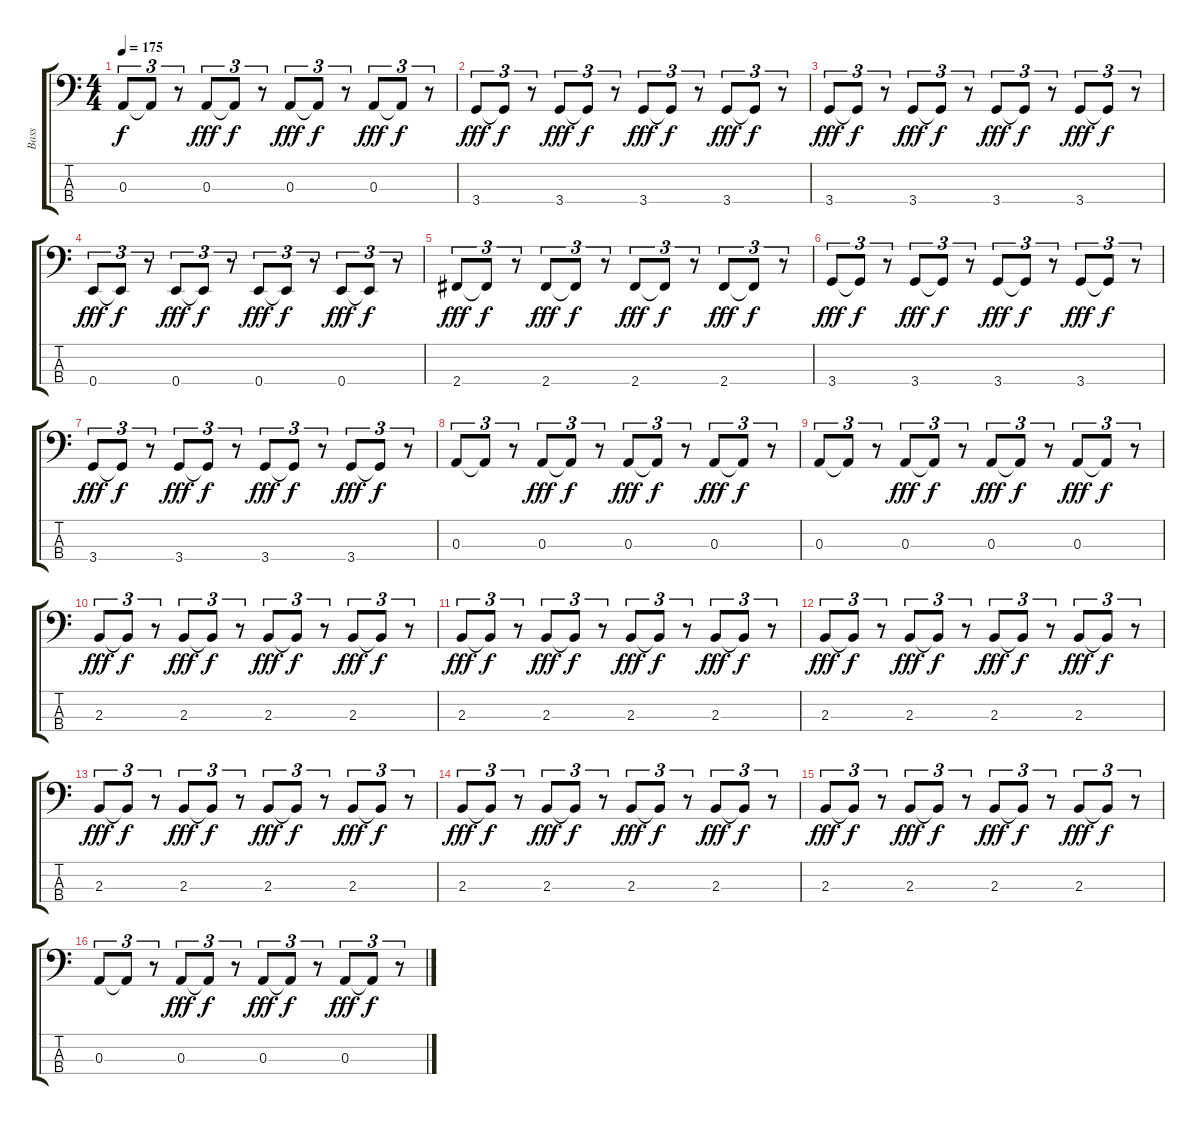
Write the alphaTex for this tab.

\track ("Bass" "Bass") {instrument slapbass2}
\staff {score tabs}
\tuning (G2 D2 A1 E1) {hide}
\ts (4 4)
\tempo 175
\clef f4
\ks c
0.3.8{tu (3 2) dy f} 0.3{t}.8{tu (3 2)} r.8{tu (3 2)} 0.3.8{tu (3 2) dy fff} 0.3{t}.8{tu (3 2) dy f} r.8{tu (3 2)} 0.3.8{tu (3 2) dy fff} 0.3{t}.8{tu (3 2) dy f} r.8{tu (3 2)} 0.3.8{tu (3 2) dy fff} 0.3{t}.8{tu (3 2) dy f} r.8{tu (3 2)} |
3.4.8{tu (3 2) dy fff} 3.4{t}.8{tu (3 2) dy f} r.8{tu (3 2)} 3.4.8{tu (3 2) dy fff} 3.4{t}.8{tu (3 2) dy f} r.8{tu (3 2)} 3.4.8{tu (3 2) dy fff} 3.4{t}.8{tu (3 2) dy f} r.8{tu (3 2)} 3.4.8{tu (3 2) dy fff} 3.4{t}.8{tu (3 2) dy f} r.8{tu (3 2)} |
3.4.8{tu (3 2) dy fff} 3.4{t}.8{tu (3 2) dy f} r.8{tu (3 2)} 3.4.8{tu (3 2) dy fff} 3.4{t}.8{tu (3 2) dy f} r.8{tu (3 2)} 3.4.8{tu (3 2) dy fff} 3.4{t}.8{tu (3 2) dy f} r.8{tu (3 2)} 3.4.8{tu (3 2) dy fff} 3.4{t}.8{tu (3 2) dy f} r.8{tu (3 2)} |
0.4.8{tu (3 2) dy fff} 0.4{t}.8{tu (3 2) dy f} r.8{tu (3 2)} 0.4.8{tu (3 2) dy fff} 0.4{t}.8{tu (3 2) dy f} r.8{tu (3 2)} 0.4.8{tu (3 2) dy fff} 0.4{t}.8{tu (3 2) dy f} r.8{tu (3 2)} 0.4.8{tu (3 2) dy fff} 0.4{t}.8{tu (3 2) dy f} r.8{tu (3 2)} |
2.4.8{tu (3 2) dy fff} 2.4{t}.8{tu (3 2) dy f} r.8{tu (3 2)} 2.4.8{tu (3 2) dy fff} 2.4{t}.8{tu (3 2) dy f} r.8{tu (3 2)} 2.4.8{tu (3 2) dy fff} 2.4{t}.8{tu (3 2) dy f} r.8{tu (3 2)} 2.4.8{tu (3 2) dy fff} 2.4{t}.8{tu (3 2) dy f} r.8{tu (3 2)} |
3.4.8{tu (3 2) dy fff} 3.4{t}.8{tu (3 2) dy f} r.8{tu (3 2)} 3.4.8{tu (3 2) dy fff} 3.4{t}.8{tu (3 2) dy f} r.8{tu (3 2)} 3.4.8{tu (3 2) dy fff} 3.4{t}.8{tu (3 2) dy f} r.8{tu (3 2)} 3.4.8{tu (3 2) dy fff} 3.4{t}.8{tu (3 2) dy f} r.8{tu (3 2)} |
3.4.8{tu (3 2) dy fff} 3.4{t}.8{tu (3 2) dy f} r.8{tu (3 2)} 3.4.8{tu (3 2) dy fff} 3.4{t}.8{tu (3 2) dy f} r.8{tu (3 2)} 3.4.8{tu (3 2) dy fff} 3.4{t}.8{tu (3 2) dy f} r.8{tu (3 2)} 3.4.8{tu (3 2) dy fff} 3.4{t}.8{tu (3 2) dy f} r.8{tu (3 2)} |
0.3.8{tu (3 2)} 0.3{t}.8{tu (3 2)} r.8{tu (3 2)} 0.3.8{tu (3 2) dy fff} 0.3{t}.8{tu (3 2) dy f} r.8{tu (3 2)} 0.3.8{tu (3 2) dy fff} 0.3{t}.8{tu (3 2) dy f} r.8{tu (3 2)} 0.3.8{tu (3 2) dy fff} 0.3{t}.8{tu (3 2) dy f} r.8{tu (3 2)} |
0.3.8{tu (3 2)} 0.3{t}.8{tu (3 2)} r.8{tu (3 2)} 0.3.8{tu (3 2) dy fff} 0.3{t}.8{tu (3 2) dy f} r.8{tu (3 2)} 0.3.8{tu (3 2) dy fff} 0.3{t}.8{tu (3 2) dy f} r.8{tu (3 2)} 0.3.8{tu (3 2) dy fff} 0.3{t}.8{tu (3 2) dy f} r.8{tu (3 2)} |
2.3.8{tu (3 2) dy fff} 2.3{t}.8{tu (3 2) dy f} r.8{tu (3 2)} 2.3.8{tu (3 2) dy fff} 2.3{t}.8{tu (3 2) dy f} r.8{tu (3 2)} 2.3.8{tu (3 2) dy fff} 2.3{t}.8{tu (3 2) dy f} r.8{tu (3 2)} 2.3.8{tu (3 2) dy fff} 2.3{t}.8{tu (3 2) dy f} r.8{tu (3 2)} |
2.3.8{tu (3 2) dy fff} 2.3{t}.8{tu (3 2) dy f} r.8{tu (3 2)} 2.3.8{tu (3 2) dy fff} 2.3{t}.8{tu (3 2) dy f} r.8{tu (3 2)} 2.3.8{tu (3 2) dy fff} 2.3{t}.8{tu (3 2) dy f} r.8{tu (3 2)} 2.3.8{tu (3 2) dy fff} 2.3{t}.8{tu (3 2) dy f} r.8{tu (3 2)} |
2.3.8{tu (3 2) dy fff} 2.3{t}.8{tu (3 2) dy f} r.8{tu (3 2)} 2.3.8{tu (3 2) dy fff} 2.3{t}.8{tu (3 2) dy f} r.8{tu (3 2)} 2.3.8{tu (3 2) dy fff} 2.3{t}.8{tu (3 2) dy f} r.8{tu (3 2)} 2.3.8{tu (3 2) dy fff} 2.3{t}.8{tu (3 2) dy f} r.8{tu (3 2)} |
2.3.8{tu (3 2) dy fff} 2.3{t}.8{tu (3 2) dy f} r.8{tu (3 2)} 2.3.8{tu (3 2) dy fff} 2.3{t}.8{tu (3 2) dy f} r.8{tu (3 2)} 2.3.8{tu (3 2) dy fff} 2.3{t}.8{tu (3 2) dy f} r.8{tu (3 2)} 2.3.8{tu (3 2) dy fff} 2.3{t}.8{tu (3 2) dy f} r.8{tu (3 2)} |
2.3.8{tu (3 2) dy fff} 2.3{t}.8{tu (3 2) dy f} r.8{tu (3 2)} 2.3.8{tu (3 2) dy fff} 2.3{t}.8{tu (3 2) dy f} r.8{tu (3 2)} 2.3.8{tu (3 2) dy fff} 2.3{t}.8{tu (3 2) dy f} r.8{tu (3 2)} 2.3.8{tu (3 2) dy fff} 2.3{t}.8{tu (3 2) dy f} r.8{tu (3 2)} |
2.3.8{tu (3 2) dy fff} 2.3{t}.8{tu (3 2) dy f} r.8{tu (3 2)} 2.3.8{tu (3 2) dy fff} 2.3{t}.8{tu (3 2) dy f} r.8{tu (3 2)} 2.3.8{tu (3 2) dy fff} 2.3{t}.8{tu (3 2) dy f} r.8{tu (3 2)} 2.3.8{tu (3 2) dy fff} 2.3{t}.8{tu (3 2) dy f} r.8{tu (3 2)} |
0.3.8{tu (3 2)} 0.3{t}.8{tu (3 2)} r.8{tu (3 2)} 0.3.8{tu (3 2) dy fff} 0.3{t}.8{tu (3 2) dy f} r.8{tu (3 2)} 0.3.8{tu (3 2) dy fff} 0.3{t}.8{tu (3 2) dy f} r.8{tu (3 2)} 0.3.8{tu (3 2) dy fff} 0.3{t}.8{tu (3 2) dy f} r.8{tu (3 2)}
